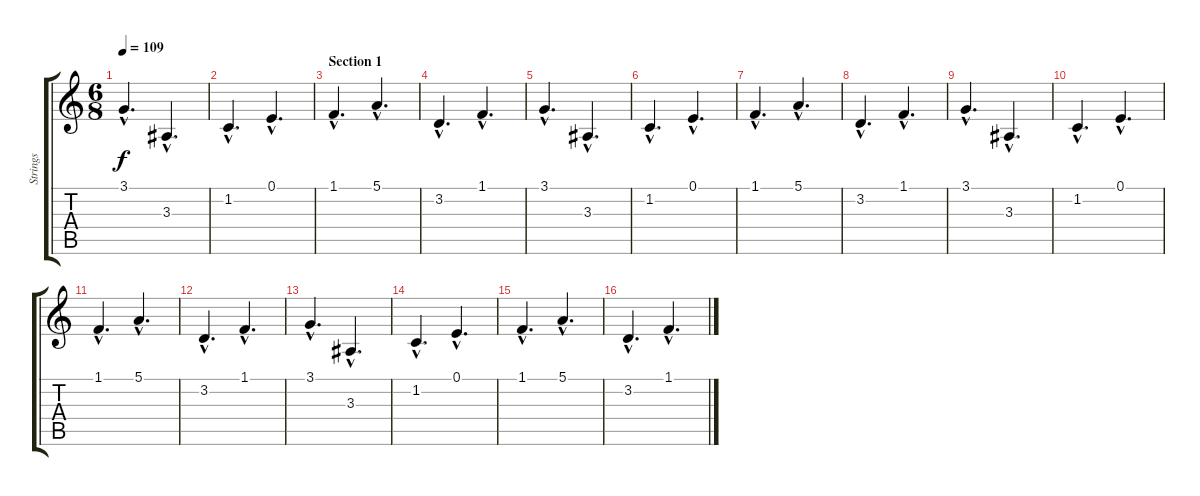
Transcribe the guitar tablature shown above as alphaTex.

\track ("Strings" "Strings") {instrument stringensemble2}
\staff {score tabs}
\tuning (E4 B3 G3 D3 A2 E2) {hide}
\ts (6 8)
\tempo 109
\clef g2
\ks c
3.1{hac}.4{d dy f} 3.3{hac}.4{d} |
1.2{hac}.4{d} 0.1{hac}.4{d} |
\section ("" "Section 1")
1.1{hac}.4{d} 5.1{hac}.4{d} |
3.2{hac}.4{d} 1.1{hac}.4{d} |
3.1{hac}.4{d} 3.3{hac}.4{d} |
1.2{hac}.4{d} 0.1{hac}.4{d} |
1.1{hac}.4{d} 5.1{hac}.4{d} |
3.2{hac}.4{d} 1.1{hac}.4{d} |
3.1{hac}.4{d} 3.3{hac}.4{d} |
1.2{hac}.4{d} 0.1{hac}.4{d} |
1.1{hac}.4{d} 5.1{hac}.4{d} |
3.2{hac}.4{d} 1.1{hac}.4{d} |
3.1{hac}.4{d} 3.3{hac}.4{d} |
1.2{hac}.4{d} 0.1{hac}.4{d} |
1.1{hac}.4{d} 5.1{hac}.4{d} |
3.2{hac}.4{d} 1.1{hac}.4{d}
